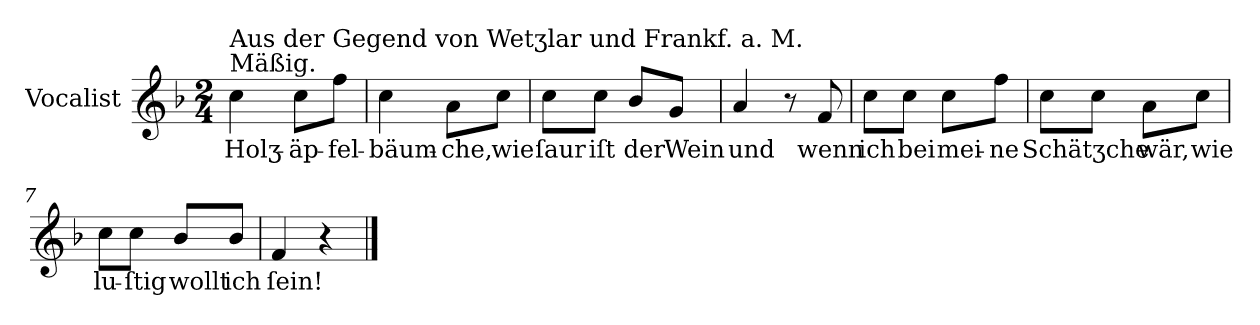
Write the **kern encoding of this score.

**kern	**text
*part1	*part1
*staff1	*staff1
*I"Vocalist	*
*k[b-]	*
*F:	*
*M2/4	*
=1	=1
!LO:TX:a:t=Mäßig.	!
!LO:TX:a:t=Aus der Gegend von Wetʒlar und Frankf. a. M.	!
4cc	Holʒ-
8ccL	-äp-
8ffJ	-fel-
=2	=2
4cc	-bäum-
8aL	-che,
8ccJ	wie
=3	=3
8ccL	ſaur
8ccJ	iſt
8b-L	der
8gJ	Wein
=4	=4
4a	und
8r	.
8f	wenn
=5	=5
8ccL	ich
8ccJ	bei
8ccL	mei-
8ffJ	-ne
=6	=6
8ccL	Schätʒche
8ccJ	.
8aL	wär,
8ccJ	wie
=7	=7
8ccL	lu-
8ccJ	-ſtig
8b-L	wollt
8b-/J	ich
=8	=8
4f	ſein!
4r	.
==	==
*-	*-
